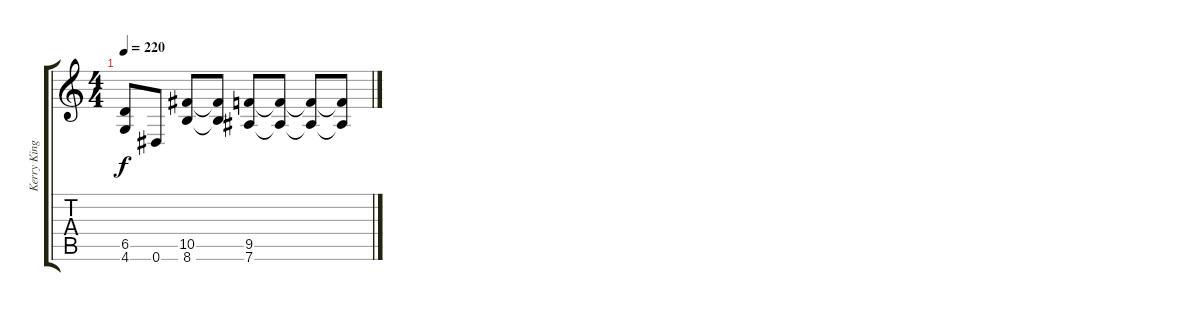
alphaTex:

\track ("Kerry King" "Kerry King") {instrument distortionguitar}
\staff {score tabs}
\tuning (Eb4 Bb3 Gb3 Db3 Ab2 Eb2) {hide}
\ts (4 4)
\tempo 220
\clef g2
\ks c
(6.5 4.6).8{dy f} 0.6.8 (10.5 8.6).8 (10.5{t} 8.6{t}).8 (9.5 7.6).8 (9.5{t} 7.6{t}).8 (9.5{t} 7.6{t}).8 (9.5{t} 7.6{t}).8
